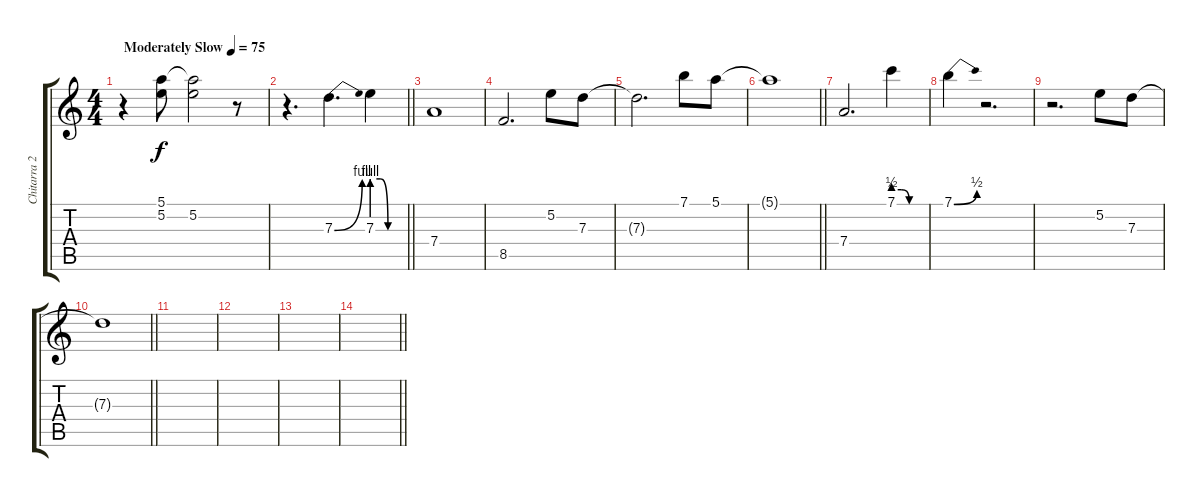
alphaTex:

\track ("Chitarra 2" "Chitarra 2") {instrument electricguitarjazz}
\staff {score tabs}
\tuning (E4 B3 G3 D3 A2 E2) {hide}
\ts (4 4)
\tempo (75 "Moderately Slow")
\clef g2
\ks c
r.4{dy f instrument electricguitarjazz} (5.1 5.2).8 (5.1{t} 5.2).2 r.8 |
\barLineRight lightlight
r.4{d} 7.3{be (bend 0 0 60 4)}.4{d} 7.3{be (custom 0 4 15 4 30 0 60 0)}.4 |
7.4.1 |
8.5.2{d} 5.2.8 7.3.8 |
7.3{t}.2{d} 7.1.8 5.1.8 |
\barLineRight lightlight
5.1{t}.1 |
7.4.2{d} 7.1{be (custom 0 2 15 2 30 0 60 0)}.4 |
7.1{be (bend 0 0 60 2)}.4 r.2{d} |
r.2{d} 5.2.8 7.3.8 |
\barLineRight lightlight
7.3{t}.1 |
|
|
|
\barLineRight lightlight
